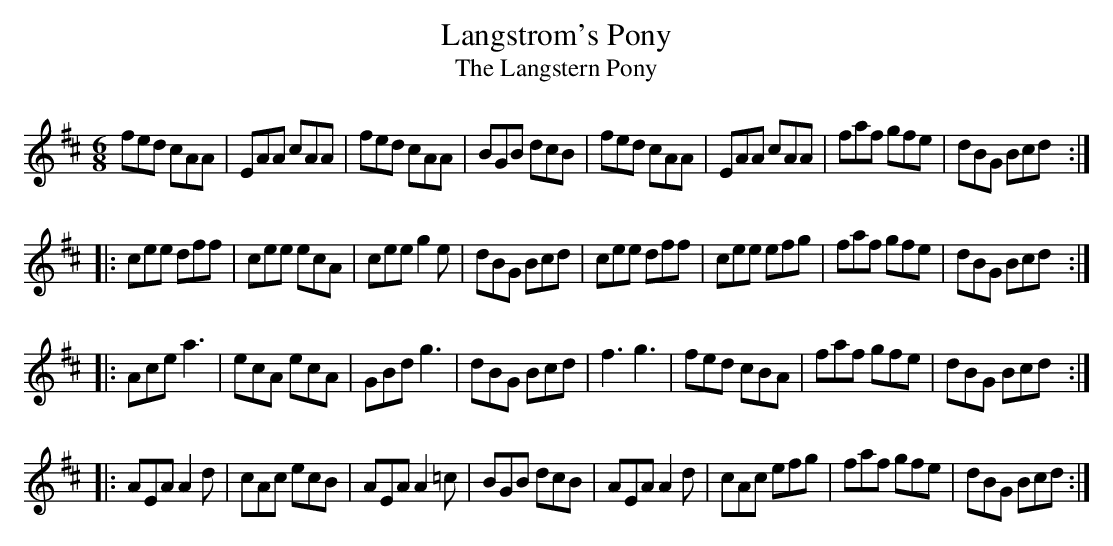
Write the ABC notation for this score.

X:1
T:Langstrom's Pony
T:Langstern Pony, The
M:6/8
K:Amix
fed cAA|EAA cAA|fed cAA|BGB dcB|fed cAA|EAA cAA|faf gfe|dBG Bcd:|
|:cee dff|cee ecA|cee g2e|dBG Bcd|cee dff|cee efg|faf gfe|dBG Bcd:|
|:Ace a3|ecA ecA|GBd g3|dBG Bcd|f3 g3|fed cBA|faf gfe|dBG Bcd:|
|:AEA A2d|cAc ecB|AEA A2=c|BGB dcB|AEA A2d|cAc efg|faf gfe|dBG Bcd:|
